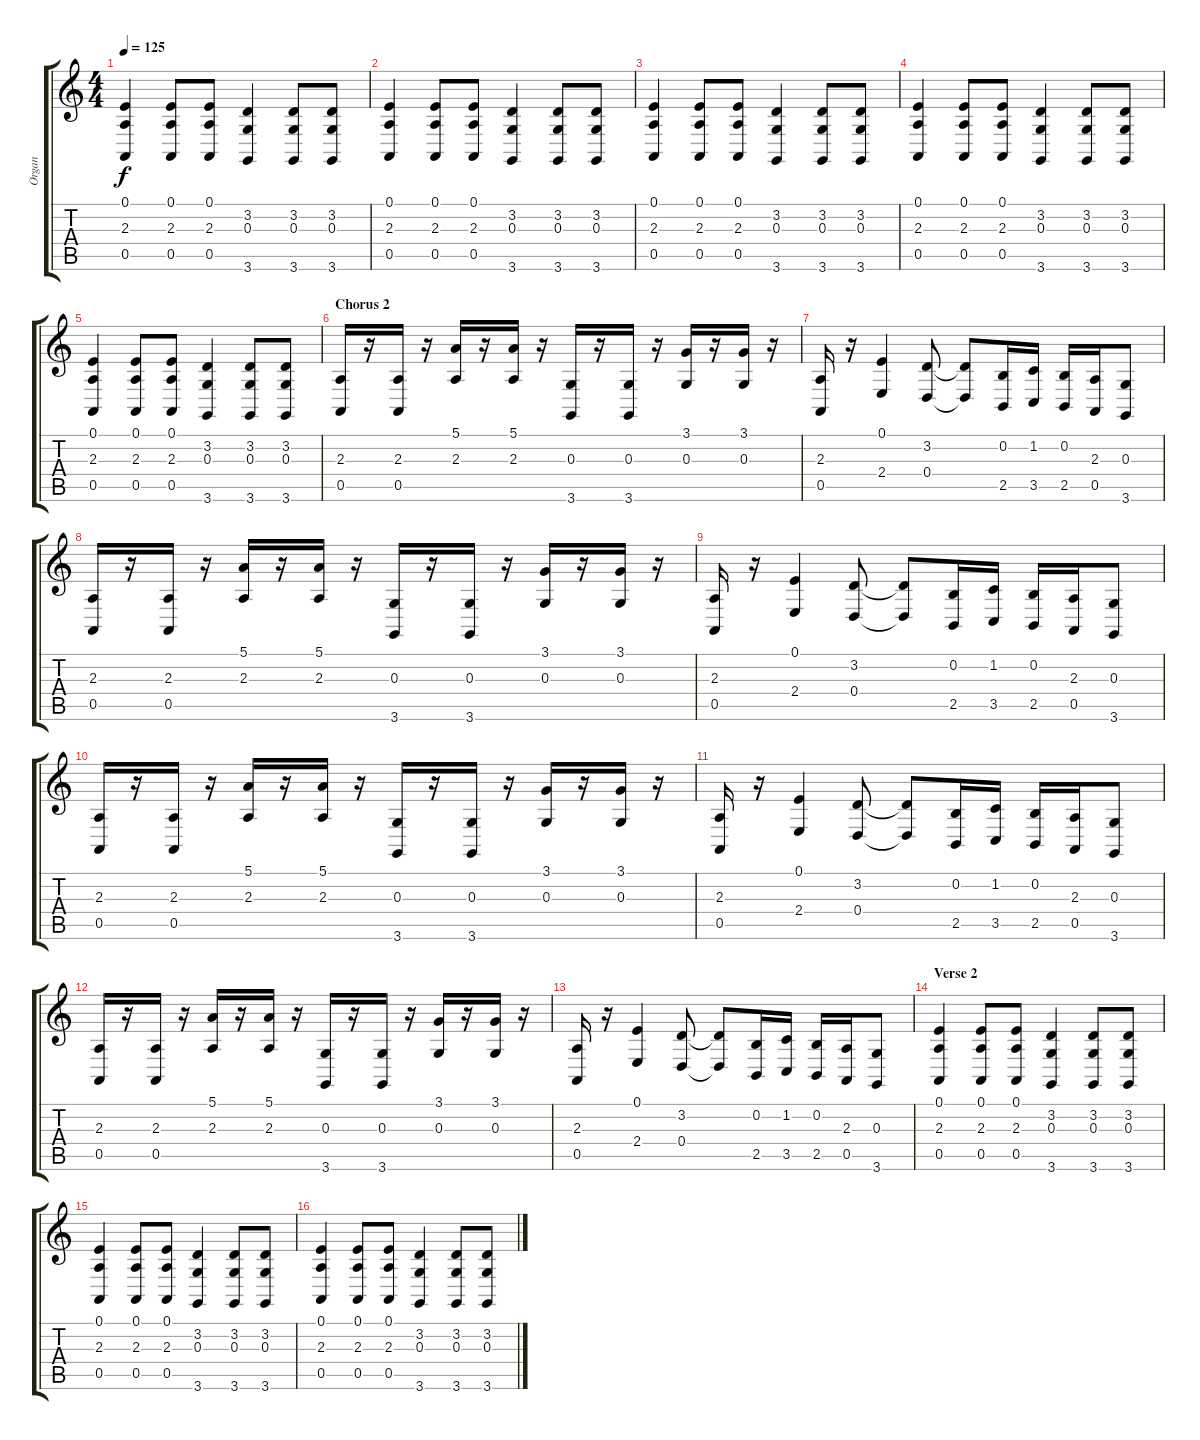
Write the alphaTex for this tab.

\track ("Organ" "Organ") {instrument drawbarorgan}
\staff {score tabs}
\tuning (E4 B3 G3 D3 A2 E2) {hide}
\ts (4 4)
\tempo 125
\clef g2
\ks c
(0.1 2.3 0.5).4{dy f} (0.1 2.3 0.5).8 (0.1 2.3 0.5).8 (3.2 0.3 3.6).4 (3.2 0.3 3.6).8 (3.2 0.3 3.6).8 |
(0.1 2.3 0.5).4 (0.1 2.3 0.5).8 (0.1 2.3 0.5).8 (3.2 0.3 3.6).4 (3.2 0.3 3.6).8 (3.2 0.3 3.6).8 |
(0.1 2.3 0.5).4 (0.1 2.3 0.5).8 (0.1 2.3 0.5).8 (3.2 0.3 3.6).4 (3.2 0.3 3.6).8 (3.2 0.3 3.6).8 |
(0.1 2.3 0.5).4 (0.1 2.3 0.5).8 (0.1 2.3 0.5).8 (3.2 0.3 3.6).4 (3.2 0.3 3.6).8 (3.2 0.3 3.6).8 |
(0.1 2.3 0.5).4 (0.1 2.3 0.5).8 (0.1 2.3 0.5).8 (3.2 0.3 3.6).4 (3.2 0.3 3.6).8 (3.2 0.3 3.6).8 |
\section ("" "Chorus 2")
(2.3 0.5).16 r.16 (2.3 0.5).16 r.16 (5.1 2.3).16 r.16 (5.1 2.3).16 r.16 (0.3 3.6).16 r.16 (0.3 3.6).16 r.16 (3.1 0.3).16 r.16 (3.1 0.3).16 r.16 |
(2.3 0.5).16 r.16 (0.1 2.4).4 (3.2 0.4).8 (3.2{t} 0.4{t}).8 (0.2 2.5).16 (1.2 3.5).16 (0.2 2.5).16 (2.3 0.5).16 (0.3 3.6).8 |
(2.3 0.5).16 r.16 (2.3 0.5).16 r.16 (5.1 2.3).16 r.16 (5.1 2.3).16 r.16 (0.3 3.6).16 r.16 (0.3 3.6).16 r.16 (3.1 0.3).16 r.16 (3.1 0.3).16 r.16 |
(2.3 0.5).16 r.16 (0.1 2.4).4 (3.2 0.4).8 (3.2{t} 0.4{t}).8 (0.2 2.5).16 (1.2 3.5).16 (0.2 2.5).16 (2.3 0.5).16 (0.3 3.6).8 |
(2.3 0.5).16 r.16 (2.3 0.5).16 r.16 (5.1 2.3).16 r.16 (5.1 2.3).16 r.16 (0.3 3.6).16 r.16 (0.3 3.6).16 r.16 (3.1 0.3).16 r.16 (3.1 0.3).16 r.16 |
(2.3 0.5).16 r.16 (0.1 2.4).4 (3.2 0.4).8 (3.2{t} 0.4{t}).8 (0.2 2.5).16 (1.2 3.5).16 (0.2 2.5).16 (2.3 0.5).16 (0.3 3.6).8 |
(2.3 0.5).16 r.16 (2.3 0.5).16 r.16 (5.1 2.3).16 r.16 (5.1 2.3).16 r.16 (0.3 3.6).16 r.16 (0.3 3.6).16 r.16 (3.1 0.3).16 r.16 (3.1 0.3).16 r.16 |
(2.3 0.5).16 r.16 (0.1 2.4).4 (3.2 0.4).8 (3.2{t} 0.4{t}).8 (0.2 2.5).16 (1.2 3.5).16 (0.2 2.5).16 (2.3 0.5).16 (0.3 3.6).8 |
\section ("" "Verse 2")
(0.1 2.3 0.5).4 (0.1 2.3 0.5).8 (0.1 2.3 0.5).8 (3.2 0.3 3.6).4 (3.2 0.3 3.6).8 (3.2 0.3 3.6).8 |
(0.1 2.3 0.5).4 (0.1 2.3 0.5).8 (0.1 2.3 0.5).8 (3.2 0.3 3.6).4 (3.2 0.3 3.6).8 (3.2 0.3 3.6).8 |
(0.1 2.3 0.5).4 (0.1 2.3 0.5).8 (0.1 2.3 0.5).8 (3.2 0.3 3.6).4 (3.2 0.3 3.6).8 (3.2 0.3 3.6).8
